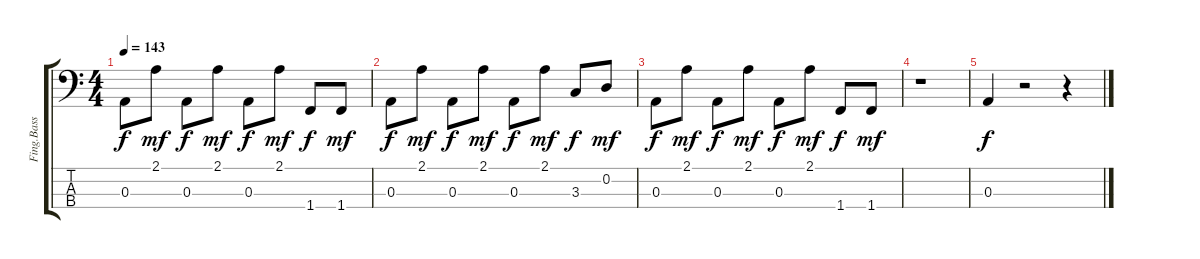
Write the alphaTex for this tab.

\track ("Fing.Bass" "Fing.Bass") {instrument acousticbass}
\staff {score tabs}
\tuning (G2 D2 A1 E1) {hide}
\ts (4 4)
\tempo 143
\clef f4
\ks c
0.3.8{dy f} 2.1.8{dy mf} 0.3.8{dy f} 2.1.8{dy mf} 0.3.8{dy f} 2.1.8{dy mf} 1.4.8{dy f} 1.4.8{dy mf} |
0.3.8{dy f} 2.1.8{dy mf} 0.3.8{dy f} 2.1.8{dy mf} 0.3.8{dy f} 2.1.8{dy mf} 3.3.8{dy f} 0.2.8{dy mf} |
0.3.8{dy f} 2.1.8{dy mf} 0.3.8{dy f} 2.1.8{dy mf} 0.3.8{dy f} 2.1.8{dy mf} 1.4.8{dy f} 1.4.8{dy mf} |
r.1 |
0.3.4{dy f} r.2 r.4
